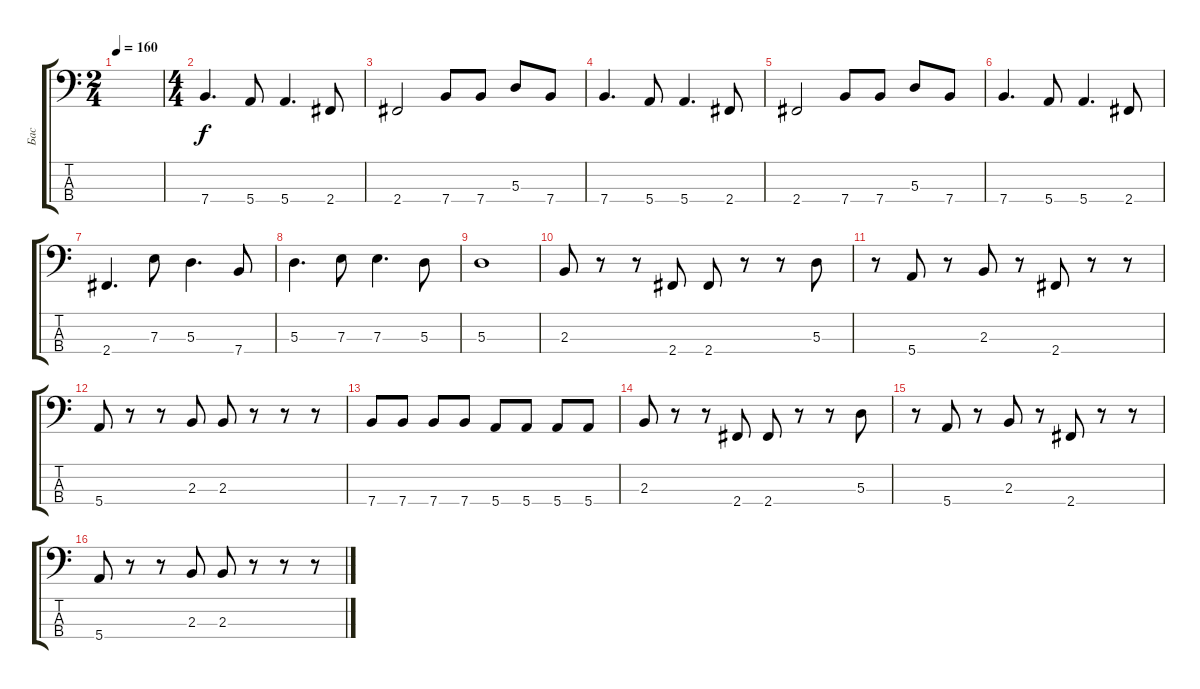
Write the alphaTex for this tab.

\track ("Бас" "Бас") {instrument electricbassfinger}
\staff {score tabs}
\tuning (G2 D2 A1 E1) {hide}
\ts (2 4)
\tempo 160
\clef f4
\ks c
|
\ts (4 4)
7.4.4{d} 5.4.8 5.4.4{d} 2.4.8 |
2.4.2 7.4.8 7.4.8 5.3.8 7.4.8 |
7.4.4{d} 5.4.8 5.4.4{d} 2.4.8 |
2.4.2 7.4.8 7.4.8 5.3.8 7.4.8 |
7.4.4{d} 5.4.8 5.4.4{d} 2.4.8 |
2.4.4{d} 7.3.8 5.3.4{d} 7.4.8 |
5.3.4{d} 7.3.8 7.3.4{d} 5.3.8 |
5.3.1 |
2.3.8 r.8 r.8 2.4.8 2.4.8 r.8 r.8 5.3.8 |
r.8 5.4.8 r.8 2.3.8 r.8 2.4.8 r.8 r.8 |
5.4.8 r.8 r.8 2.3.8 2.3.8 r.8 r.8 r.8 |
7.4.8 7.4.8 7.4.8 7.4.8 5.4.8 5.4.8 5.4.8 5.4.8 |
2.3.8 r.8 r.8 2.4.8 2.4.8 r.8 r.8 5.3.8 |
r.8 5.4.8 r.8 2.3.8 r.8 2.4.8 r.8 r.8 |
5.4.8 r.8 r.8 2.3.8 2.3.8 r.8 r.8 r.8
